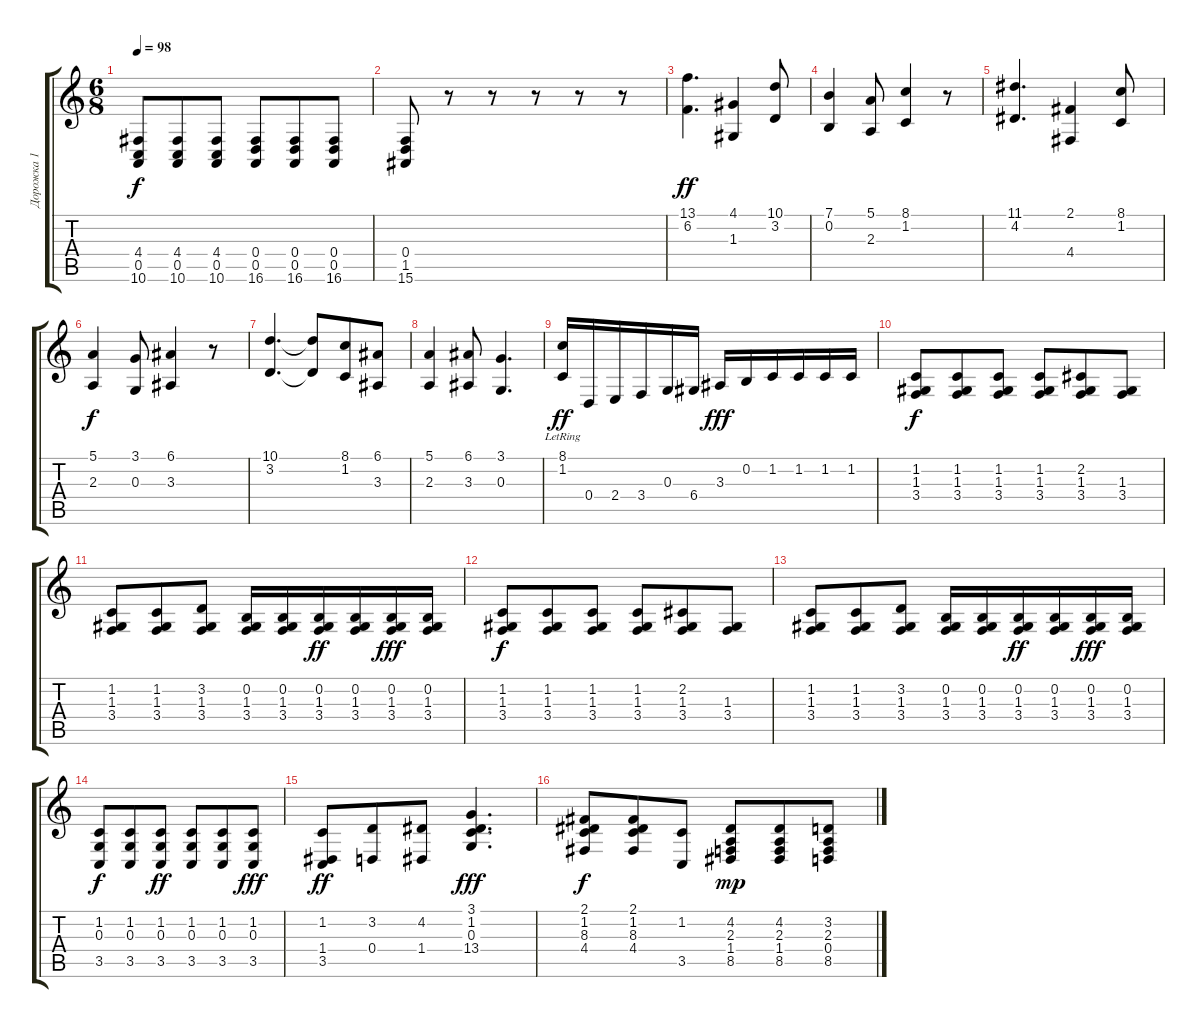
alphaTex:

\track ("Дорожка 1" "Дорожка 1") {instrument acousticgrandpiano}
\staff {score tabs}
\tuning (E4 B3 G3 D3 A2 D2) {hide}
\ts (6 8)
\tempo 98
\clef g2
\ks c
(4.4 0.5 10.6).8{dy f} (4.4 0.5 10.6).8 (4.4 0.5 10.6).8 (0.4 0.5 16.6).8 (0.4 0.5 16.6).8 (0.4 0.5 16.6).8 |
(0.4 1.5 15.6).8 r.8 r.8 r.8 r.8 r.8 |
(13.1 6.2).4{d dy ff} (4.1 1.3).4 (10.1 3.2).8 |
(7.1 0.2).4 (5.1 2.3).8 (8.1 1.2).4 r.8 |
(11.1 4.2).4{d} (2.1 4.4).4 (8.1 1.2).8 |
(5.1 2.3).4{dy f} (3.1 0.3).8 (6.1 3.3).4 r.8 |
(10.1 3.2).4{d} (10.1{t} 3.2{t}).8 (8.1 1.2).8 (6.1 3.3).8 |
(5.1 2.3).4 (6.1 3.3).8 (3.1 0.3).4{d} |
(8.1{lr} 1.2{lr}).16{dy ff} 0.4.16 2.4.16 3.4.16 0.3.16 6.4.16 3.3.16{dy fff} 0.2.16 1.2.16 1.2.16 1.2.16 1.2.16 |
(1.2 1.3 3.4).8{dy f} (1.2 1.3 3.4).8 (1.2 1.3 3.4).8 (1.2 1.3 3.4).8 (2.2 1.3 3.4).8 (1.3 3.4).8 |
(1.2 1.3 3.4).8 (1.2 1.3 3.4).8 (3.2 1.3 3.4).8 (0.2 1.3 3.4).16 (0.2 1.3 3.4).16 (0.2 1.3 3.4).16{dy ff} (0.2 1.3 3.4).16 (0.2 1.3 3.4).16{dy fff} (0.2 1.3 3.4).16 |
(1.2 1.3 3.4).8{dy f} (1.2 1.3 3.4).8 (1.2 1.3 3.4).8 (1.2 1.3 3.4).8 (2.2 1.3 3.4).8 (1.3 3.4).8 |
(1.2 1.3 3.4).8 (1.2 1.3 3.4).8 (3.2 1.3 3.4).8 (0.2 1.3 3.4).16 (0.2 1.3 3.4).16 (0.2 1.3 3.4).16{dy ff} (0.2 1.3 3.4).16 (0.2 1.3 3.4).16{dy fff} (0.2 1.3 3.4).16 |
(1.2 0.3 3.5).8{dy f} (1.2 0.3 3.5).8 (1.2 0.3 3.5).8{dy ff} (1.2 0.3 3.5).8 (1.2 0.3 3.5).8 (1.2 0.3 3.5).8{dy fff} |
(1.2 1.4 3.5).8{dy ff} (3.2 0.4).8 (4.2 1.4).8 (3.1 1.2 0.3 13.4).4{d dy fff} |
(2.1 1.2 8.3 4.4).8{dy f} (2.1 1.2 8.3 4.4).8 (1.2 3.5).8 (4.2 2.3 1.4 8.5).8{dy mp} (4.2 2.3 1.4 8.5).8 (3.2 2.3 0.4 8.5).8
